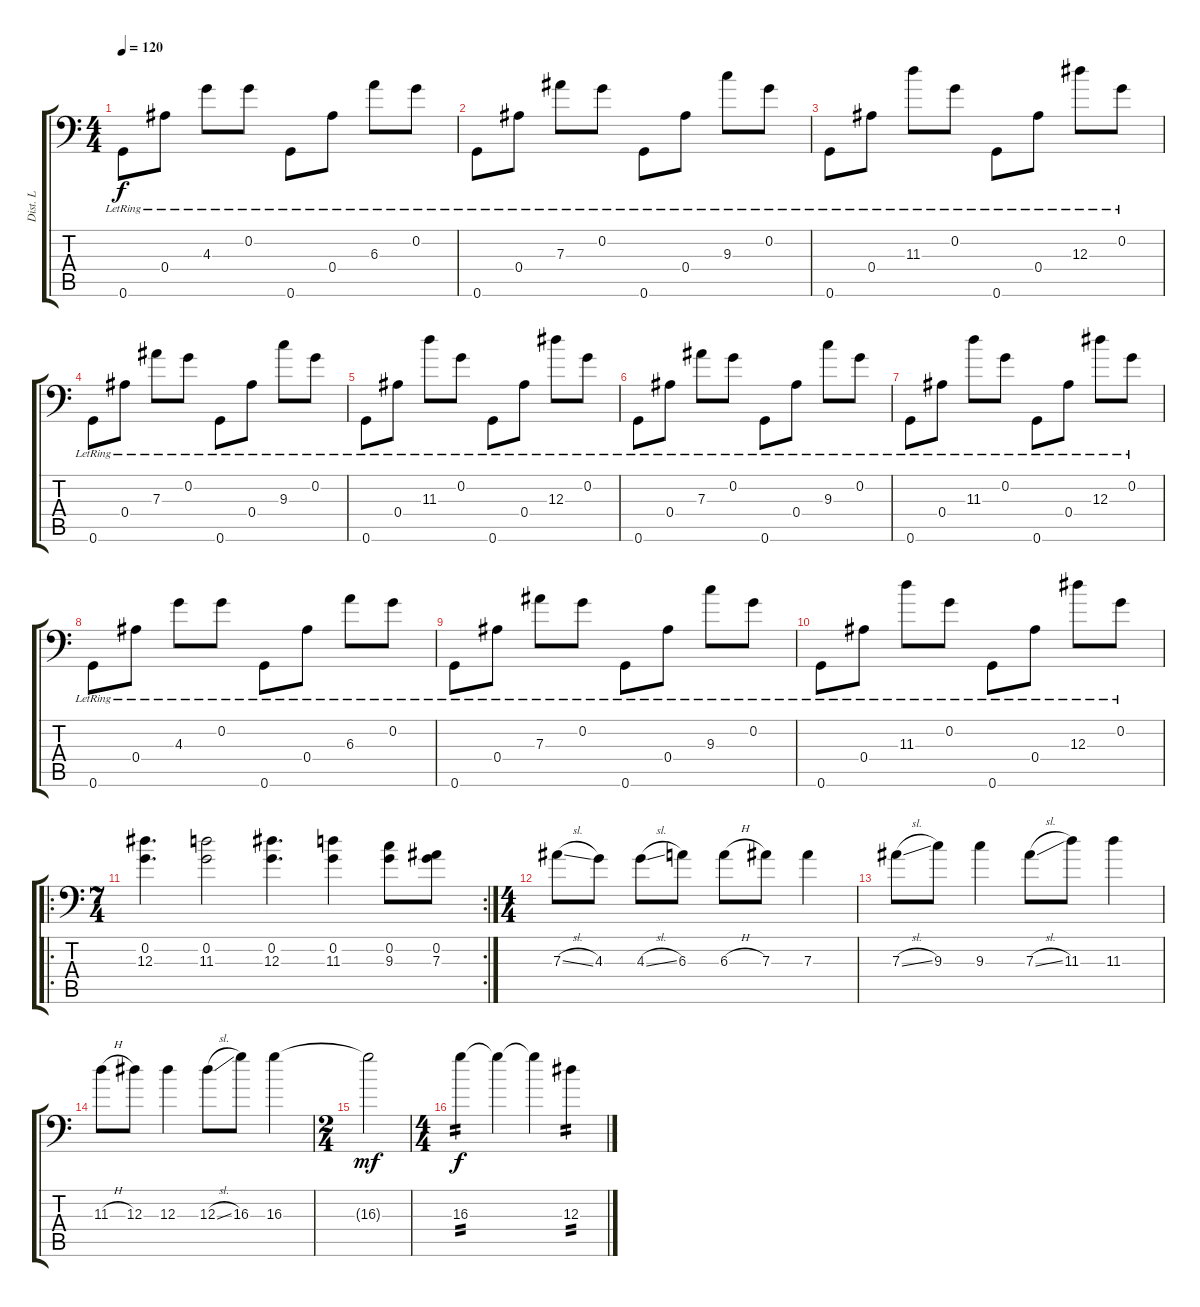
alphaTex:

\track ("Dist. L" "Dist. L") {instrument guitarharmonics}
\staff {score tabs}
\tuning (C4 G3 Eb3 Bb2 F2 G1) {hide}
\ts (4 4)
\tempo 120
\clef f4
\ks c
0.6{lr}.8{dy f} 0.4{lr}.8 4.3{lr}.8 0.2{lr}.8 0.6{lr}.8 0.4{lr}.8 6.3{lr}.8 0.2{lr}.8 |
0.6{lr}.8 0.4{lr}.8 7.3{lr}.8 0.2{lr}.8 0.6{lr}.8 0.4{lr}.8 9.3{lr}.8 0.2{lr}.8 |
0.6{lr}.8 0.4{lr}.8 11.3{lr}.8 0.2{lr}.8 0.6{lr}.8 0.4{lr}.8 12.3{lr}.8 0.2{lr}.8 |
0.6{lr}.8 0.4{lr}.8 7.3{lr}.8 0.2{lr}.8 0.6{lr}.8 0.4{lr}.8 9.3{lr}.8 0.2{lr}.8 |
0.6{lr}.8 0.4{lr}.8 11.3{lr}.8 0.2{lr}.8 0.6{lr}.8 0.4{lr}.8 12.3{lr}.8 0.2{lr}.8 |
0.6{lr}.8 0.4{lr}.8 7.3{lr}.8 0.2{lr}.8 0.6{lr}.8 0.4{lr}.8 9.3{lr}.8 0.2{lr}.8 |
0.6{lr}.8 0.4{lr}.8 11.3{lr}.8 0.2{lr}.8 0.6{lr}.8 0.4{lr}.8 12.3{lr}.8 0.2{lr}.8 |
0.6{lr}.8 0.4{lr}.8 4.3{lr}.8 0.2{lr}.8 0.6{lr}.8 0.4{lr}.8 6.3{lr}.8 0.2{lr}.8 |
0.6{lr}.8 0.4{lr}.8 7.3{lr}.8 0.2{lr}.8 0.6{lr}.8 0.4{lr}.8 9.3{lr}.8 0.2{lr}.8 |
0.6{lr}.8 0.4{lr}.8 11.3{lr}.8 0.2{lr}.8 0.6{lr}.8 0.4{lr}.8 12.3{lr}.8 0.2{lr}.8 |
\ro
\rc 2
\ts (7 4)
(0.2 12.3).4{d} (0.2 11.3).2 (0.2 12.3).4{d} (0.2 11.3).4 (0.2 9.3).8 (0.2 7.3).8 |
\ts (4 4)
7.3{sl}.8 4.3.8 4.3{sl}.8 6.3.8 6.3{h}.8 7.3.8 7.3.4 |
7.3{sl}.8 9.3.8 9.3.4 7.3{sl}.8 11.3.8 11.3.4 |
11.3{h}.8 12.3.8 12.3.4 12.3{sl}.8 16.3.8 16.3.4 |
\ts (2 4)
16.3{t}.2{dy mf} |
\ts (4 4)
16.3.4{tp 2 dy f} 16.3{t}.4 16.3{t}.4 12.3.4{tp 2}
